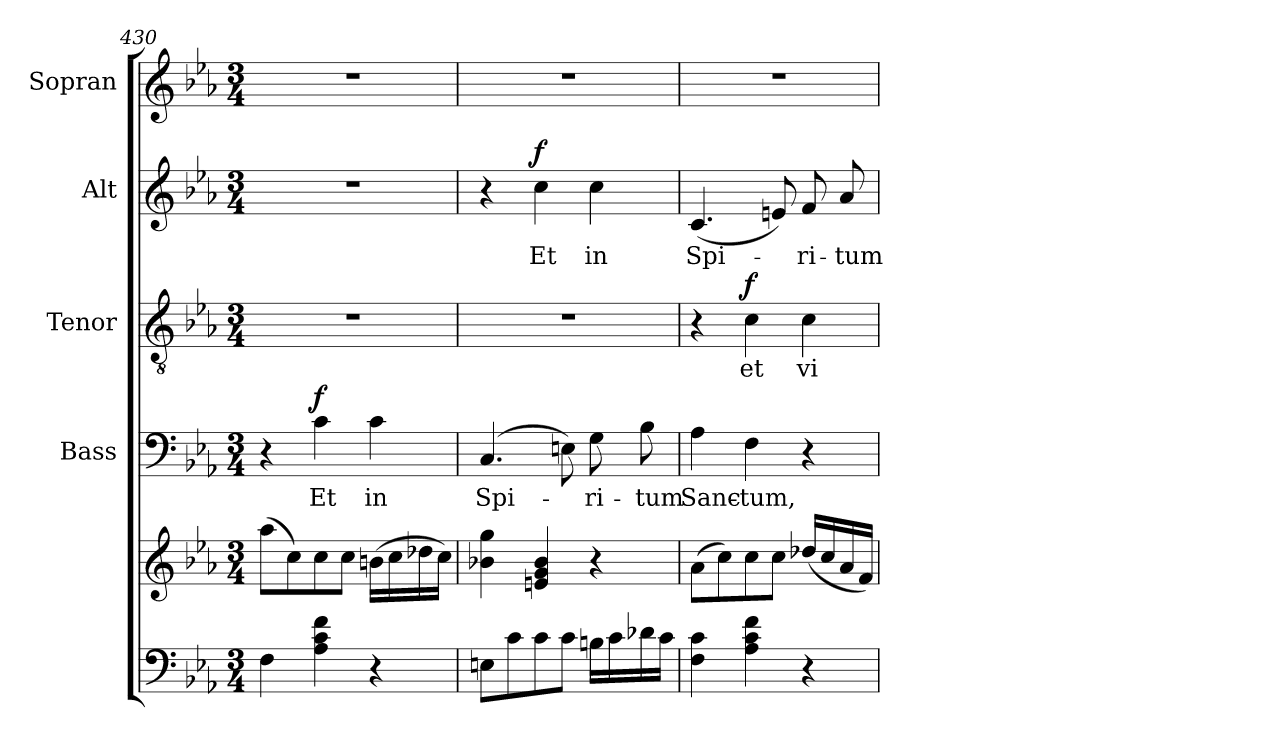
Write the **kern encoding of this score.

**kern	**kern	**kern	**text	**dynam	**kern	**text	**dynam	**kern	**text	**dynam	**kern
*part5	*part5	*part4	*part4	*part4	*part3	*part3	*part3	*part2	*part2	*part2	*part1
*staff6	*staff5	*staff4	*staff4	*staff4	*staff3	*staff3	*staff3	*staff2	*staff2	*staff2	*staff1
*	*	*I"Bass	*	*	*I"Tenor	*	*	*I"Alt	*	*	*I"Sopran
*	*	*I'B.	*	*	*I'T.	*	*	*I'A.	*	*	*I'S.
*clefF4	*clefG2	*clefF4	*	*	*clefGv2	*	*	*clefG2	*	*	*clefG2
*k[b-e-a-]	*k[b-e-a-]	*k[b-e-a-]	*	*	*k[b-e-a-]	*	*	*k[b-e-a-]	*	*	*k[b-e-a-]
*E-:	*E-:	*E-:	*	*	*E-:	*	*	*E-:	*	*	*E-:
*M3/4	*M3/4	*M3/4	*	*	*M3/4	*	*	*M3/4	*	*	*M3/4
=430	=430	=430	=430	=430	=430	=430	=430	=430	=430	=430	=430
4F\	(>8aa-\L	4r	.	.	2.r	.	.	2.r	.	.	2.r
.	8cc\)	.	.	.	.	.	.	.	.	.	.
!	!	!	!LO:LY:b	!LO:DY:a	!	!	!	!	!	!	!
4A-\ 4c\ 4f\	8cc\	4c\	Et	f	.	.	.	.	.	.	.
.	8cc\J	.	.	.	.	.	.	.	.	.	.
!	!	!	!LO:LY:b	!	!	!	!	!	!	!	!
4r	(>16bn\LL	4c\	in	.	.	.	.	.	.	.	.
.	16cc\	.	.	.	.	.	.	.	.	.	.
.	16dd-X\	.	.	.	.	.	.	.	.	.	.
.	16cc\JJ)	.	.	.	.	.	.	.	.	.	.
!!LO:LB:g=z
=431	=431	=431	=431	=431	=431	=431	=431	=431	=431	=431	=431
!	!	!	!LO:LY:b	!	!	!	!	!	!	!	!
8En\L	4b-X\ 4gg\	(4.C/	Spi-	.	2.r	.	.	4r	.	.	2.r
8c\	.	.	.	.	.	.	.	.	.	.	.
!	!	!	!	!	!	!	!	!	!LO:LY:b	!LO:DY:a	!
8c\	4en/ 4g/ 4b-/	.	.	.	.	.	.	4cc\	Et	f	.
8c\J	.	8En\)	.	.	.	.	.	.	.	.	.
!	!	!	!LO:LY:b	!	!	!	!	!	!LO:LY:b	!	!
16Bn\LL	4r	8G\	-ri-	.	.	.	.	4cc\	in	.	.
16c\	.	.	.	.	.	.	.	.	.	.	.
!	!	!	!LO:LY:b	!	!	!	!	!	!	!	!
16d-X\	.	8B-\	-tum	.	.	.	.	.	.	.	.
16c\JJ	.	.	.	.	.	.	.	.	.	.	.
=432	=432	=432	=432	=432	=432	=432	=432	=432	=432	=432	=432
!	!	!	!LO:LY:b	!	!	!	!	!	!LO:LY:b	!	!
4F\ 4c\	(>8a-\L	4A-\	Sanc-	.	4r	.	.	(<4.c/	Spi-	.	2.r
.	8cc\)	.	.	.	.	.	.	.	.	.	.
!	!	!	!LO:LY:b	!	!	!LO:LY:b	!LO:DY:a	!	!	!	!
4A-\ 4c\ 4f\	8cc\	4F\	-tum,	.	4c\	et	f	.	.	.	.
.	8cc\J	.	.	.	.	.	.	8en/)	.	.	.
!	!	!	!	!	!	!LO:LY:b	!	!	!LO:LY:b	!	!
4r	(<16dd-X/LL	4r	.	.	4c\	vi-	.	8f/	-ri-	.	.
.	16cc/	.	.	.	.	.	.	.	.	.	.
!	!	!	!	!	!	!	!	!	!LO:LY:b	!	!
.	16a-/	.	.	.	.	.	.	8a-/	-tum	.	.
.	16f/JJ)	.	.	.	.	.	.	.	.	.	.
=	=	=	=	=	=	=	=	=	=	=	=
*-	*-	*-	*-	*-	*-	*-	*-	*-	*-	*-	*-
